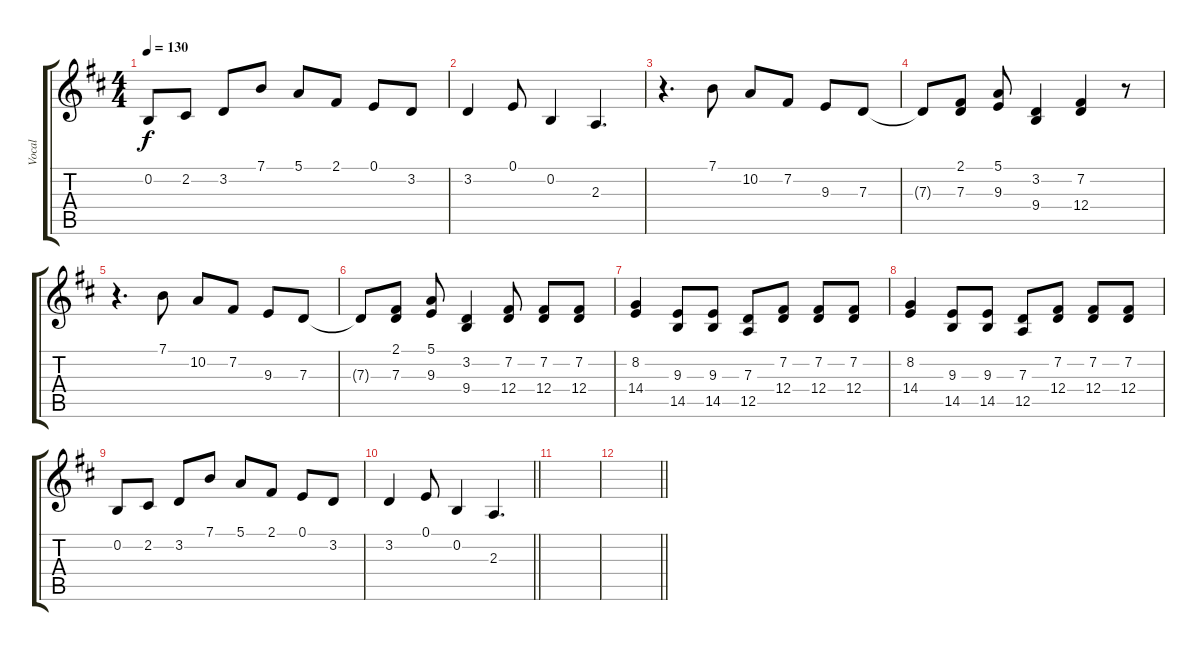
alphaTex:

\track ("Vocal" "Vocal") {instrument tenorsax}
\staff {score tabs}
\tuning (E4 B3 G3 D3 A2 E2) {hide}
\ts (4 4)
\tempo 130
\clef g2
\ks d
0.2.8{dy f} 2.2.8 3.2.8 7.1.8 5.1.8 2.1.8 0.1.8 3.2.8 |
3.2.4 0.1.8 0.2.4 2.3.4{d} |
r.4{d} 7.1.8 10.2.8 7.2.8 9.3.8 7.3.8 |
7.3{t}.8 (2.1 7.3).8 (5.1 9.3).8 (3.2 9.4).4 (7.2 12.4).4 r.8 |
r.4{d} 7.1.8 10.2.8 7.2.8 9.3.8 7.3.8 |
7.3{t}.8 (2.1 7.3).8 (5.1 9.3).8 (3.2 9.4).4 (7.2 12.4).8 (7.2 12.4).8 (7.2 12.4).8 |
(8.2 14.4).4 (9.3 14.5).8 (9.3 14.5).8 (7.3 12.5).8 (7.2 12.4).8 (7.2 12.4).8 (7.2 12.4).8 |
(8.2 14.4).4 (9.3 14.5).8 (9.3 14.5).8 (7.3 12.5).8 (7.2 12.4).8 (7.2 12.4).8 (7.2 12.4).8 |
0.2.8 2.2.8 3.2.8 7.1.8 5.1.8 2.1.8 0.1.8 3.2.8 |
\barLineRight lightlight
3.2.4 0.1.8 0.2.4 2.3.4{d} |
|
\barLineRight lightlight
